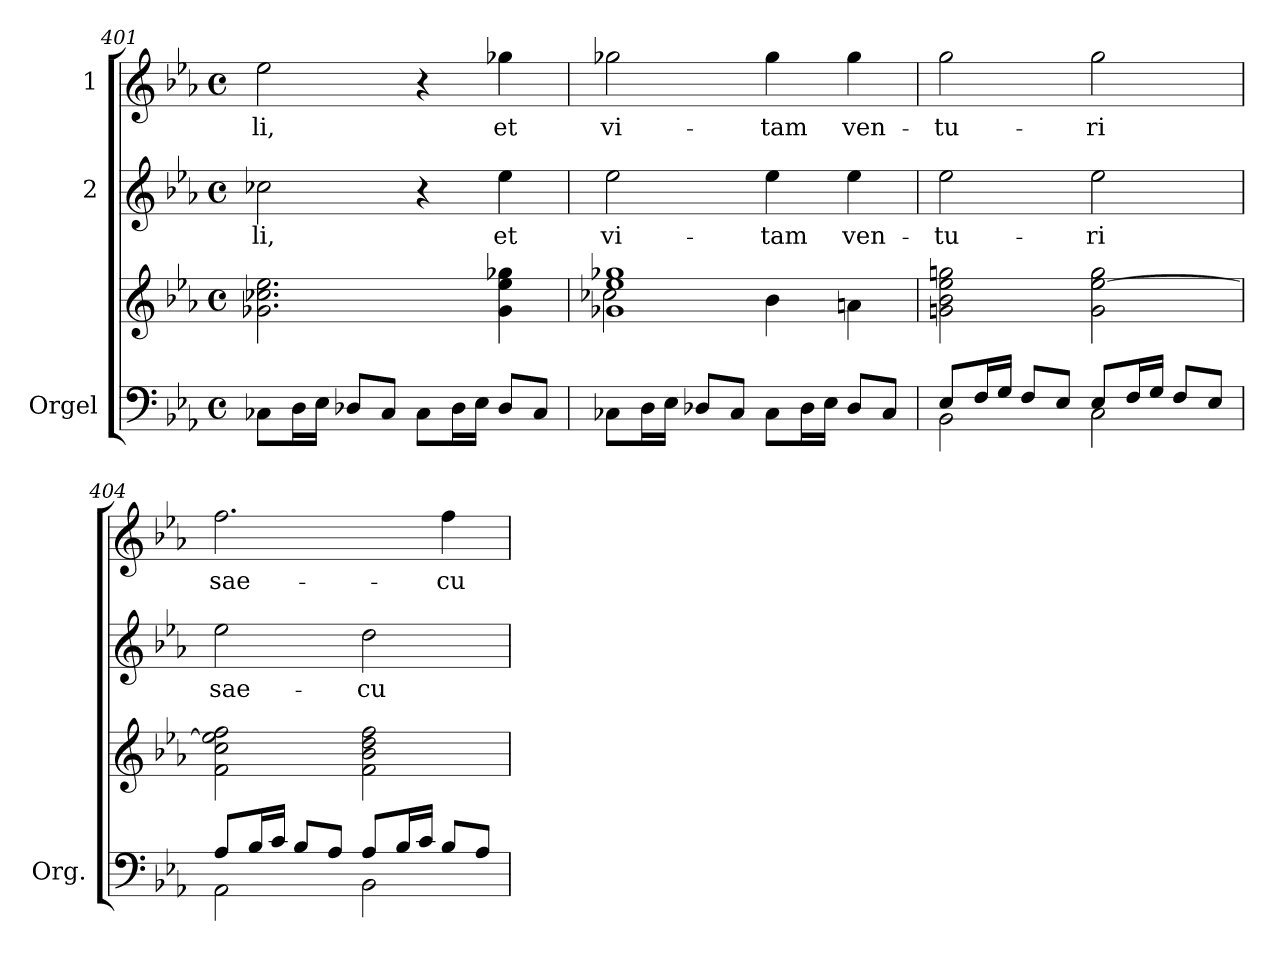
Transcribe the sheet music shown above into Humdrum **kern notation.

**kern	**kern	**kern	**text	**kern	**text
*part3	*part3	*part2	*part2	*part1	*part1
*staff4	*staff3	*staff2	*staff2	*staff1	*staff1
*I"Orgel	*	*I"2	*	*I"1	*
*I'Org.	*	*	*	*	*
*clefF4	*clefG2	*clefG2	*	*clefG2	*
*k[b-e-a-]	*k[b-e-a-]	*k[b-e-a-]	*	*k[b-e-a-]	*
*E-:	*E-:	*E-:	*	*E-:	*
*M4/4	*M4/4	*M4/4	*	*M4/4	*
*met(c)	*met(c)	*met(c)	*	*met(c)	*
=401	=401	=401	=401	=401	=401
!	!	!	!LO:LY:b	!	!LO:LY:b
8C-X\L	2.g-X\ 2.cc-X\ 2.ee-\	2cc-X\	-li,	2ee-\	-li,
16D\L	.	.	.	.	.
16E-\JJ	.	.	.	.	.
8D-X/L	.	.	.	.	.
8C-/J	.	.	.	.	.
8C-\L	.	4r	.	4r	.
16D-\L	.	.	.	.	.
16E-\JJ	.	.	.	.	.
!	!	!	!LO:LY:b	!	!LO:LY:b
8D-/L	4g-\ 4ee-\ 4gg-X\	4ee-\	et	4gg-X\	et
8C-/J	.	.	.	.	.
!!LO:PB:g=z
=402	=402	=402	=402	=402	=402
*	*^	*	*	*	*
!	!	!	!	!LO:LY:b	!	!LO:LY:b
8C-X\L	1g-X 1ee- 1gg-X	2cc-X\	2ee-\	vi-	2gg-X\	vi-
16D\L	.	.	.	.	.	.
16E-\JJ	.	.	.	.	.	.
8D-X/L	.	.	.	.	.	.
8C-/J	.	.	.	.	.	.
!	!	!	!	!LO:LY:b	!	!LO:LY:b
8C-\L	.	4b-\	4ee-\	-tam	4gg-\	-tam
16D-\L	.	.	.	.	.	.
16E-\JJ	.	.	.	.	.	.
!	!	!	!	!LO:LY:b	!	!LO:LY:b
8D-/L	.	4an\	4ee-\	ven-	4gg-\	ven-
8C-/J	.	.	.	.	.	.
*	*v	*v	*	*	*	*
=403	=403	=403	=403	=403	=403
*^	*	*	*	*	*
!	!	!	!	!LO:LY:b	!	!LO:LY:b
8E-/L	2BB-\	2gn\ 2b-\ 2ee-\ 2ggn\	2ee-\	-tu-	2gg\	-tu-
16F/L	.	.	.	.	.	.
16G/JJ	.	.	.	.	.	.
8F/L	.	.	.	.	.	.
8E-/J	.	.	.	.	.	.
!	!	!	!	!LO:LY:b	!	!LO:LY:b
8E-/L	2C\	2g\ [2ee-\ 2gg\	2ee-\	-ri	2gg\	-ri
16F/L	.	.	.	.	.	.
16G/JJ	.	.	.	.	.	.
8F/L	.	.	.	.	.	.
8E-/J	.	.	.	.	.	.
=404	=404	=404	=404	=404	=404	=404
!	!	!	!	!LO:LY:b	!	!LO:LY:b
8A-/L	2AA-\	2f\ 2cc\ 2ee-\] 2ff\	2ee-\	sae-	2.ff\	sae-
16B-/L	.	.	.	.	.	.
16c/JJ	.	.	.	.	.	.
8B-/L	.	.	.	.	.	.
8A-/J	.	.	.	.	.	.
!	!	!	!	!LO:LY:b	!	!
8A-/L	2BB-\	2f\ 2b-\ 2dd\ 2ff\	2dd\	-cu-	.	.
16B-/L	.	.	.	.	.	.
16c/JJ	.	.	.	.	.	.
!	!	!	!	!	!	!LO:LY:b
8B-/L	.	.	.	.	4ff\	-cu-
8A-/J	.	.	.	.	.	.
*v	*v	*	*	*	*	*
=	=	=	=	=	=
*-	*-	*-	*-	*-	*-
